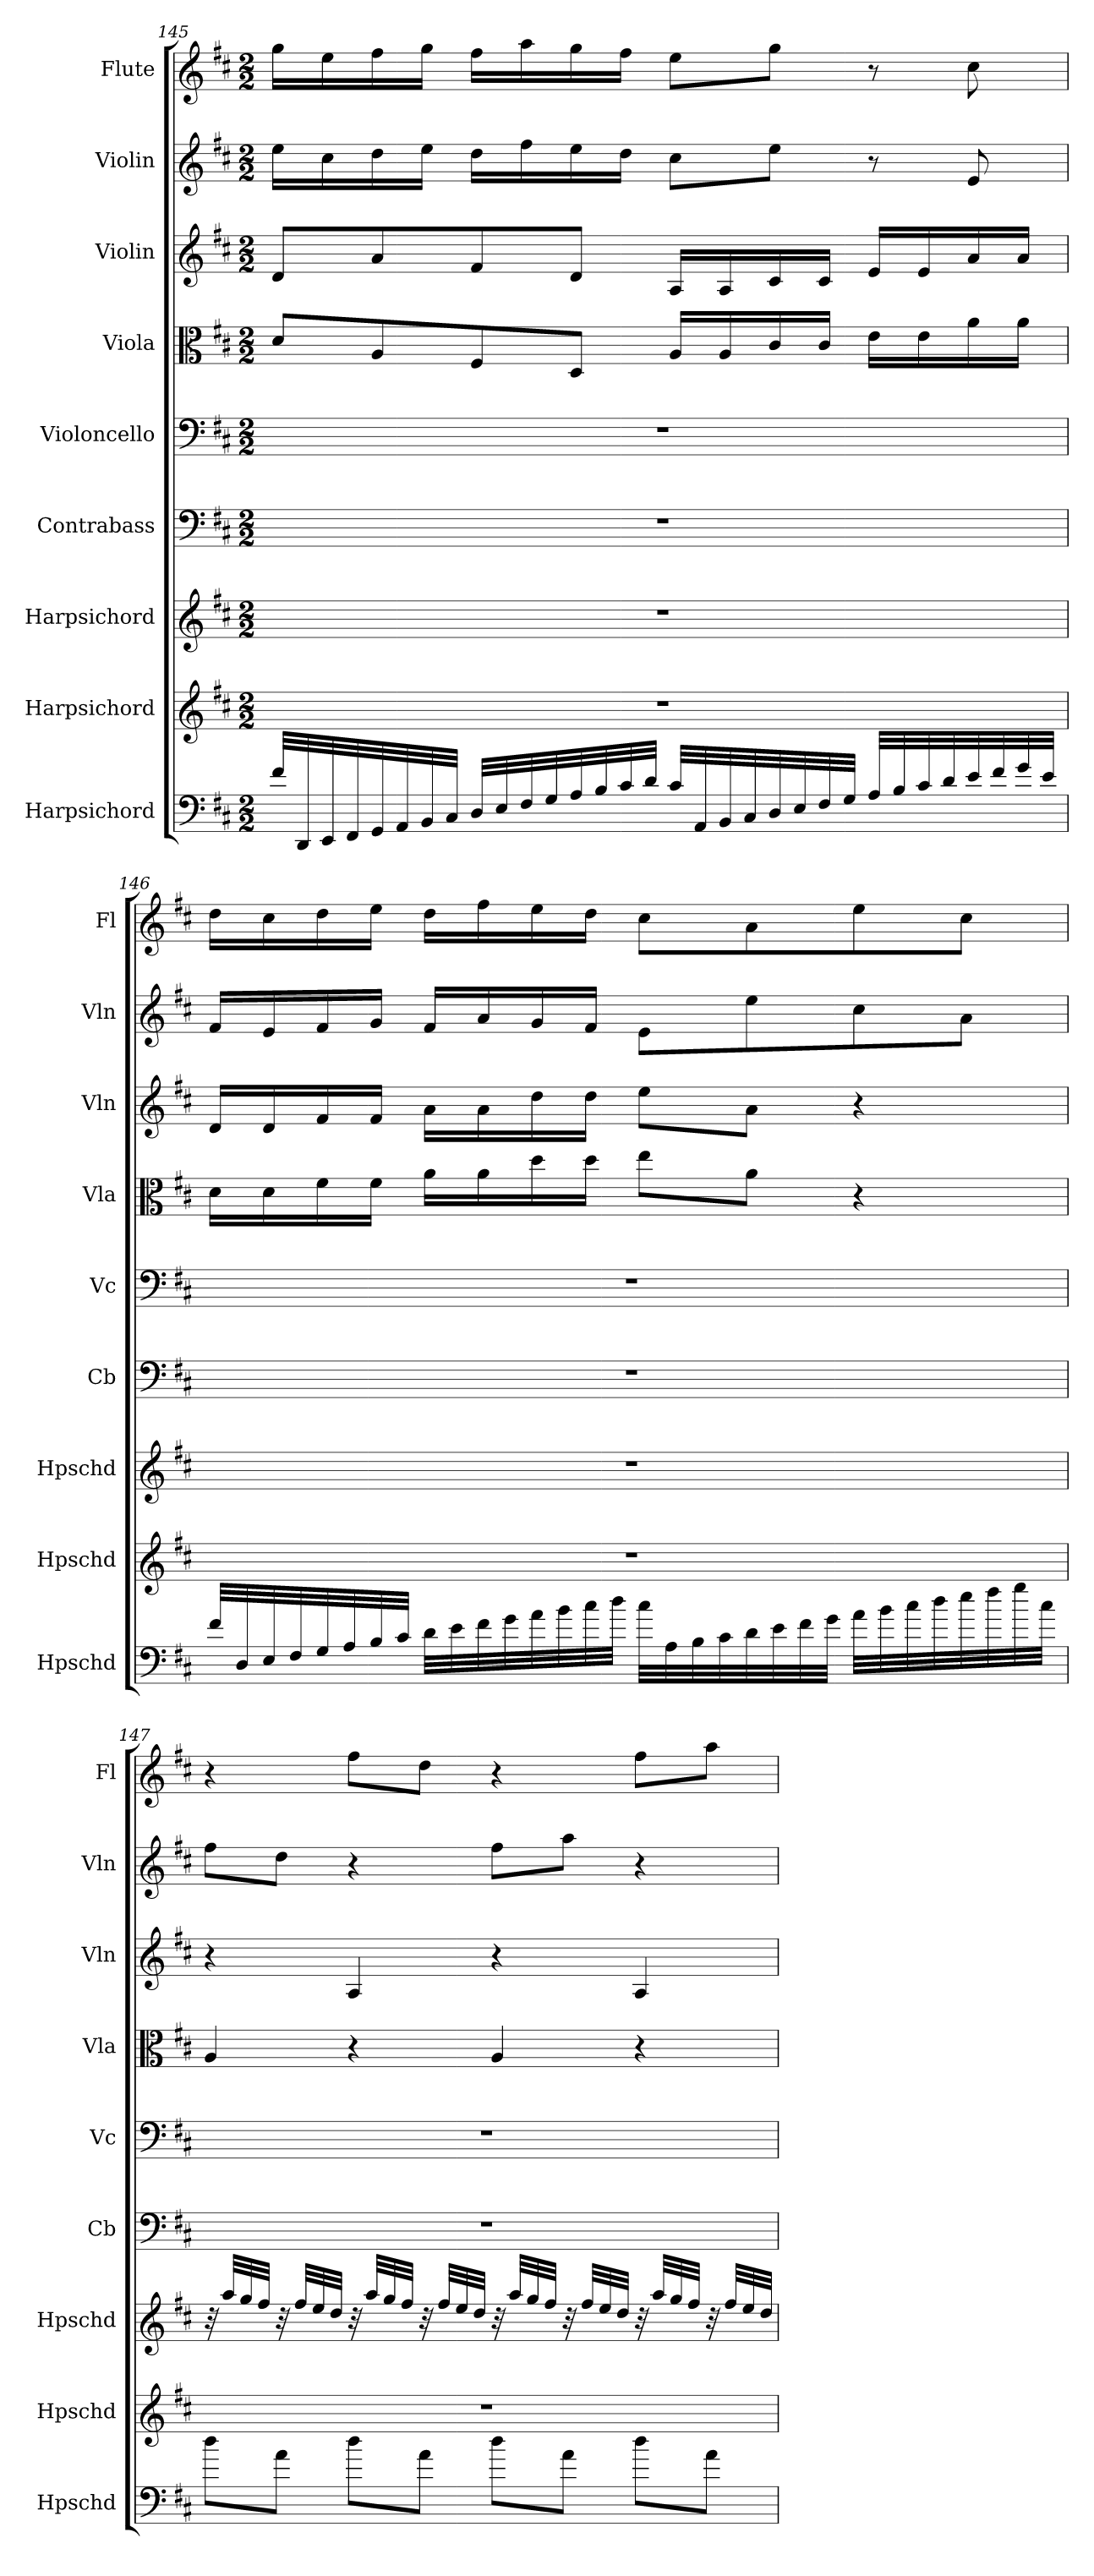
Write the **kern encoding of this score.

**kern	**kern	**kern	**kern	**kern	**kern	**kern	**kern	**kern
*part9	*part8	*part7	*part6	*part5	*part4	*part3	*part2	*part1
*staff9	*staff8	*staff7	*staff6	*staff5	*staff4	*staff3	*staff2	*staff1
*I"Harpsichord	*I"Harpsichord	*I"Harpsichord	*I"Contrabass	*I"Violoncello	*I"Viola	*I"Violin	*I"Violin	*I"Flute
*I'Hpschd	*I'Hpschd	*I'Hpschd	*I'Cb	*I'Vc	*I'Vla	*I'Vln	*I'Vln	*I'Fl
*clefF4	*clefG2	*clefG2	*clefF4	*clefF4	*clefC3	*clefG2	*clefG2	*clefG2
*	*	*	*ITrd7c12	*	*	*	*	*
*k[f#c#]	*k[f#c#]	*k[f#c#]	*k[f#c#]	*k[f#c#]	*k[f#c#]	*k[f#c#]	*k[f#c#]	*k[f#c#]
*D:	*D:	*D:	*D:	*D:	*D:	*D:	*D:	*D:
*M2/2	*M2/2	*M2/2	*M2/2	*M2/2	*M2/2	*M2/2	*M2/2	*M2/2
=145	=145	=145	=145	=145	=145	=145	=145	=145
32f#/LLL	1r	1r	1r	1r	8d/L	8d/L	16ee\LL	16gg\LL
32DD/	.	.	.	.	.	.	.	.
32EE/	.	.	.	.	.	.	16cc#\	16ee\
32FF#/	.	.	.	.	.	.	.	.
32GG/	.	.	.	.	8A/	8a/	16dd\	16ff#\
32AA/	.	.	.	.	.	.	.	.
32BB/	.	.	.	.	.	.	16ee\JJ	16gg\JJ
32C#/JJJ	.	.	.	.	.	.	.	.
32D/LLL	.	.	.	.	8F#/	8f#/	16dd\LL	16ff#\LL
32E/	.	.	.	.	.	.	.	.
32F#/	.	.	.	.	.	.	16ff#\	16aa\
32G/	.	.	.	.	.	.	.	.
32A/	.	.	.	.	8D/J	8d/J	16ee\	16gg\
32B/	.	.	.	.	.	.	.	.
32c#/	.	.	.	.	.	.	16dd\JJ	16ff#\JJ
32d/JJJ	.	.	.	.	.	.	.	.
32c#/LLL	.	.	.	.	16A/LL	16A/LL	8cc#\L	8ee\L
32AA/	.	.	.	.	.	.	.	.
32BB/	.	.	.	.	16A/	16A/	.	.
32C#/	.	.	.	.	.	.	.	.
32D/	.	.	.	.	16c#/	16c#/	8ee\J	8gg\J
32E/	.	.	.	.	.	.	.	.
32F#/	.	.	.	.	16c#/JJ	16c#/JJ	.	.
32G/JJJ	.	.	.	.	.	.	.	.
32A/LLL	.	.	.	.	16e\LL	16e/LL	8r	8r
32B/	.	.	.	.	.	.	.	.
32c#/	.	.	.	.	16e\	16e/	.	.
32d/	.	.	.	.	.	.	.	.
32e/	.	.	.	.	16a\	16a/	8e/	8cc#\
32f#/	.	.	.	.	.	.	.	.
32g/	.	.	.	.	16a\JJ	16a/JJ	.	.
32e/JJJ	.	.	.	.	.	.	.	.
=146	=146	=146	=146	=146	=146	=146	=146	=146
32f#/LLL	1r	1r	1r	1r	16d\LL	16d/LL	16f#/LL	16dd\LL
32D/	.	.	.	.	.	.	.	.
32E/	.	.	.	.	16d\	16d/	16e/	16cc#\
32F#/	.	.	.	.	.	.	.	.
32G/	.	.	.	.	16f#\	16f#/	16f#/	16dd\
32A/	.	.	.	.	.	.	.	.
32B/	.	.	.	.	16f#\JJ	16f#/JJ	16g/JJ	16ee\JJ
32c#/JJJ	.	.	.	.	.	.	.	.
32d\LLL	.	.	.	.	16a\LL	16a\LL	16f#/LL	16dd\LL
32e\	.	.	.	.	.	.	.	.
32f#\	.	.	.	.	16a\	16a\	16a/	16ff#\
32g\	.	.	.	.	.	.	.	.
32a\	.	.	.	.	16dd\	16dd\	16g/	16ee\
32b\	.	.	.	.	.	.	.	.
32cc#\	.	.	.	.	16dd\JJ	16dd\JJ	16f#/JJ	16dd\JJ
32dd\JJJ	.	.	.	.	.	.	.	.
32cc#\LLL	.	.	.	.	8ee\L	8ee\L	8e\L	8cc#\L
32A\	.	.	.	.	.	.	.	.
32B\	.	.	.	.	.	.	.	.
32c#\	.	.	.	.	.	.	.	.
32d\	.	.	.	.	8a\J	8a\J	8ee\	8a\
32e\	.	.	.	.	.	.	.	.
32f#\	.	.	.	.	.	.	.	.
32g\JJJ	.	.	.	.	.	.	.	.
32a\LLL	.	.	.	.	4r	4r	8cc#\	8ee\
32b\	.	.	.	.	.	.	.	.
32cc#\	.	.	.	.	.	.	.	.
32dd\	.	.	.	.	.	.	.	.
32ee\	.	.	.	.	.	.	8a\J	8cc#\J
32ff#\	.	.	.	.	.	.	.	.
32gg\	.	.	.	.	.	.	.	.
32cc#\JJJ	.	.	.	.	.	.	.	.
=147	=147	=147	=147	=147	=147	=147	=147	=147
8dd\L	1r	32r	1r	1r	4A/	4r	8ff#\L	4r
.	.	32aa/LLL	.	.	.	.	.	.
.	.	32gg/	.	.	.	.	.	.
.	.	32ff#/JJJ	.	.	.	.	.	.
8a\J	.	32r	.	.	.	.	8dd\J	.
.	.	32ff#/LLL	.	.	.	.	.	.
.	.	32ee/	.	.	.	.	.	.
.	.	32dd/JJJ	.	.	.	.	.	.
8dd\L	.	32r	.	.	4r	4A/	4r	8ff#\L
.	.	32aa/LLL	.	.	.	.	.	.
.	.	32gg/	.	.	.	.	.	.
.	.	32ff#/JJJ	.	.	.	.	.	.
8a\J	.	32r	.	.	.	.	.	8dd\J
.	.	32ff#/LLL	.	.	.	.	.	.
.	.	32ee/	.	.	.	.	.	.
.	.	32dd/JJJ	.	.	.	.	.	.
8dd\L	.	32r	.	.	4A/	4r	8ff#\L	4r
.	.	32aa/LLL	.	.	.	.	.	.
.	.	32gg/	.	.	.	.	.	.
.	.	32ff#/JJJ	.	.	.	.	.	.
8a\J	.	32r	.	.	.	.	8aa\J	.
.	.	32ff#/LLL	.	.	.	.	.	.
.	.	32ee/	.	.	.	.	.	.
.	.	32dd/JJJ	.	.	.	.	.	.
8dd\L	.	32r	.	.	4r	4A/	4r	8ff#\L
.	.	32aa/LLL	.	.	.	.	.	.
.	.	32gg/	.	.	.	.	.	.
.	.	32ff#/JJJ	.	.	.	.	.	.
8a\J	.	32r	.	.	.	.	.	8aa\J
.	.	32ff#/LLL	.	.	.	.	.	.
.	.	32ee/	.	.	.	.	.	.
.	.	32dd/JJJ	.	.	.	.	.	.
=	=	=	=	=	=	=	=	=
*-	*-	*-	*-	*-	*-	*-	*-	*-
